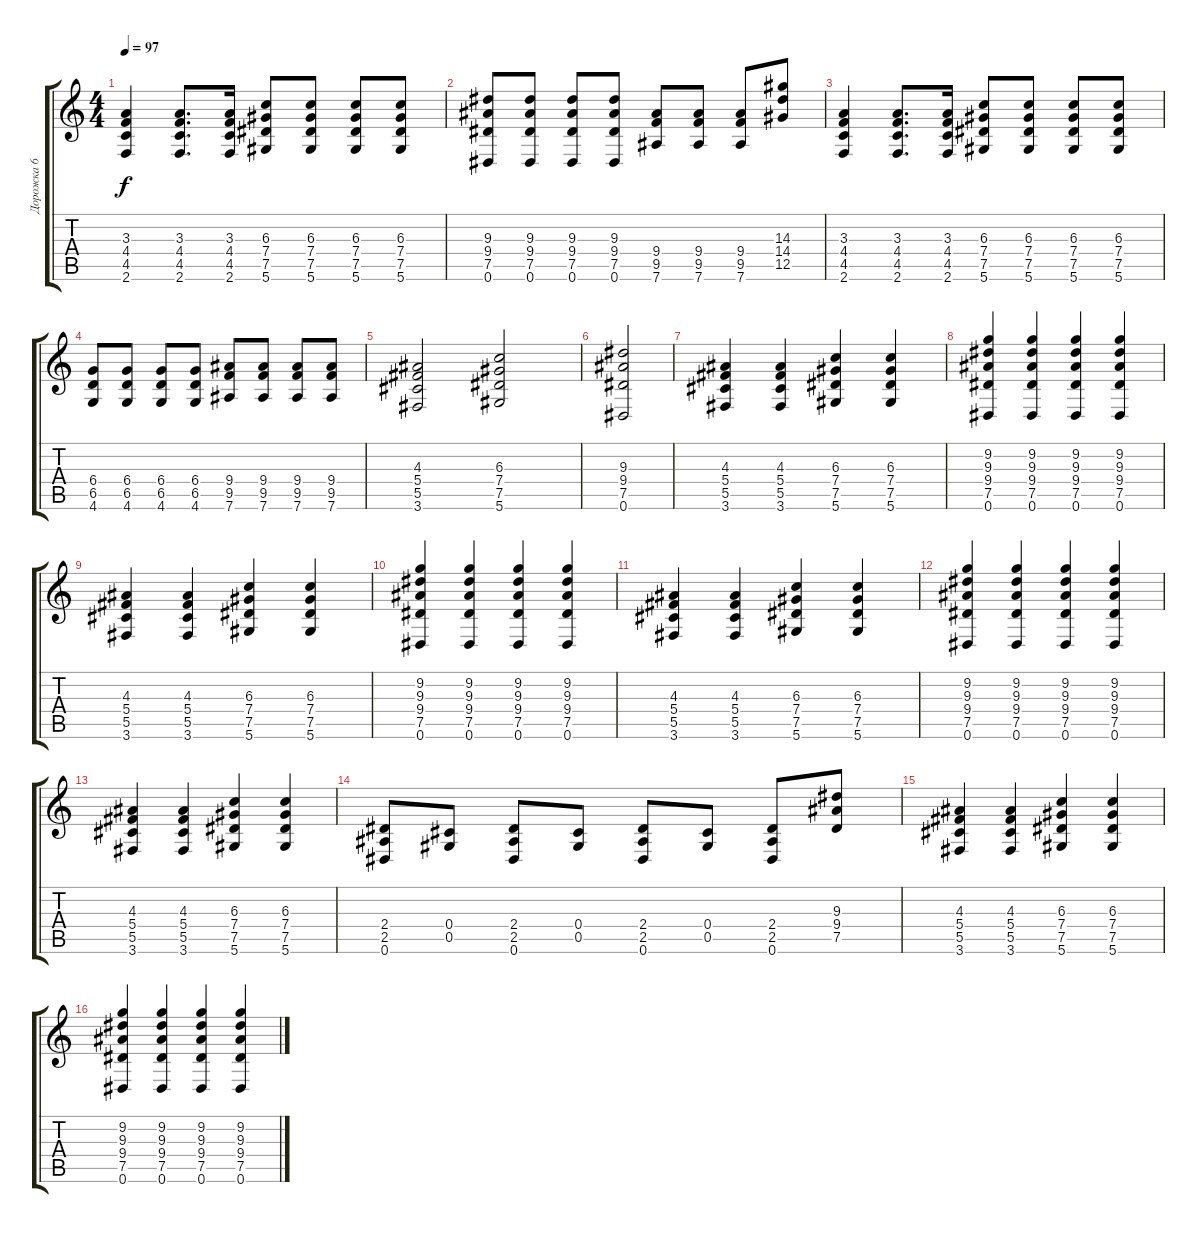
\track ("Дорожка 6" "Дорожка 6") {instrument overdrivenguitar}
\staff {score tabs}
\tuning (Eb4 Bb3 Gb3 Db3 Ab2 Eb2) {hide}
\ts (4 4)
\tempo 97
\clef g2
\ks c
(3.3 4.4 4.5 2.6).4{dy f} (3.3 4.4 4.5 2.6).8{d} (3.3 4.4 4.5 2.6).16 (6.3 7.4 7.5 5.6).8 (6.3 7.4 7.5 5.6).8 (6.3 7.4 7.5 5.6).8 (6.3 7.4 7.5 5.6).8 |
(9.3 9.4 7.5 0.6).8 (9.3 9.4 7.5 0.6).8 (9.3 9.4 7.5 0.6).8 (9.3 9.4 7.5 0.6).8 (9.4 9.5 7.6).8 (9.4 9.5 7.6).8 (9.4 9.5 7.6).8 (14.3 14.4 12.5).8 |
(3.3 4.4 4.5 2.6).4 (3.3 4.4 4.5 2.6).8{d} (3.3 4.4 4.5 2.6).16 (6.3 7.4 7.5 5.6).8 (6.3 7.4 7.5 5.6).8 (6.3 7.4 7.5 5.6).8 (6.3 7.4 7.5 5.6).8 |
(6.4 6.5 4.6).8 (6.4 6.5 4.6).8 (6.4 6.5 4.6).8 (6.4 6.5 4.6).8 (9.4 9.5 7.6).8 (9.4 9.5 7.6).8 (9.4 9.5 7.6).8 (9.4 9.5 7.6).8 |
(4.3 5.4 5.5 3.6).2 (6.3 7.4 7.5 5.6).2 |
(9.3 9.4 7.5 0.6).2 |
(4.3 5.4 5.5 3.6).4 (4.3 5.4 5.5 3.6).4 (6.3 7.4 7.5 5.6).4 (6.3 7.4 7.5 5.6).4 |
(9.2 9.3 9.4 7.5 0.6).4 (9.2 9.3 9.4 7.5 0.6).4 (9.2 9.3 9.4 7.5 0.6).4 (9.2 9.3 9.4 7.5 0.6).4 |
(4.3 5.4 5.5 3.6).4 (4.3 5.4 5.5 3.6).4 (6.3 7.4 7.5 5.6).4 (6.3 7.4 7.5 5.6).4 |
(9.2 9.3 9.4 7.5 0.6).4 (9.2 9.3 9.4 7.5 0.6).4 (9.2 9.3 9.4 7.5 0.6).4 (9.2 9.3 9.4 7.5 0.6).4 |
(4.3 5.4 5.5 3.6).4 (4.3 5.4 5.5 3.6).4 (6.3 7.4 7.5 5.6).4 (6.3 7.4 7.5 5.6).4 |
(9.2 9.3 9.4 7.5 0.6).4 (9.2 9.3 9.4 7.5 0.6).4 (9.2 9.3 9.4 7.5 0.6).4 (9.2 9.3 9.4 7.5 0.6).4 |
(4.3 5.4 5.5 3.6).4 (4.3 5.4 5.5 3.6).4 (6.3 7.4 7.5 5.6).4 (6.3 7.4 7.5 5.6).4 |
(2.4 2.5 0.6).8 (0.4 0.5).8 (2.4 2.5 0.6).8 (0.4 0.5).8 (2.4 2.5 0.6).8 (0.4 0.5).8 (2.4 2.5 0.6).8 (9.3 9.4 7.5).8 |
(4.3 5.4 5.5 3.6).4 (4.3 5.4 5.5 3.6).4 (6.3 7.4 7.5 5.6).4 (6.3 7.4 7.5 5.6).4 |
(9.2 9.3 9.4 7.5 0.6).4 (9.2 9.3 9.4 7.5 0.6).4 (9.2 9.3 9.4 7.5 0.6).4 (9.2 9.3 9.4 7.5 0.6).4
